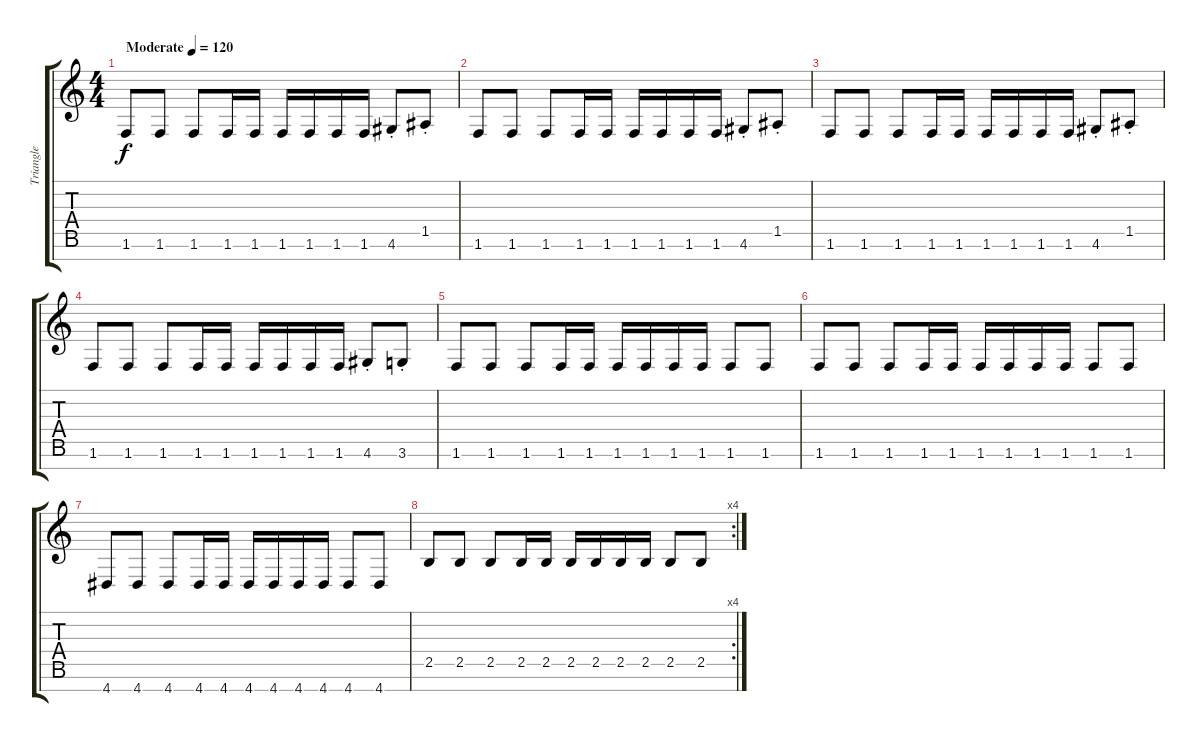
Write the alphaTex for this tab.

\track ("Triangle" "Triangle") {instrument electricbassfinger}
\staff {score tabs}
\tuning (E4 B3 G3 D3 A2 E2 B1) {hide}
\ts (4 4)
\tempo (120 "Moderate")
\clef g2
\ks c
1.6.8{dy f instrument electricbassfinger} 1.6.8 1.6.8 1.6.16 1.6.16 1.6.16 1.6.16 1.6.16 1.6.16 4.6{st}.8 1.5{st}.8 |
1.6.8 1.6.8 1.6.8 1.6.16 1.6.16 1.6.16 1.6.16 1.6.16 1.6.16 4.6{st}.8 1.5{st}.8 |
1.6.8 1.6.8 1.6.8 1.6.16 1.6.16 1.6.16 1.6.16 1.6.16 1.6.16 4.6{st}.8 1.5{st}.8 |
1.6.8 1.6.8 1.6.8 1.6.16 1.6.16 1.6.16 1.6.16 1.6.16 1.6.16 4.6{st}.8 3.6{st}.8 |
1.6.8 1.6.8 1.6.8 1.6.16 1.6.16 1.6.16 1.6.16 1.6.16 1.6.16 1.6.8 1.6.8 |
1.6.8 1.6.8 1.6.8 1.6.16 1.6.16 1.6.16 1.6.16 1.6.16 1.6.16 1.6.8 1.6.8 |
4.7.8 4.7.8 4.7.8 4.7.16 4.7.16 4.7.16 4.7.16 4.7.16 4.7.16 4.7.8 4.7.8 |
\rc 4
2.5.8 2.5.8 2.5.8 2.5.16 2.5.16 2.5.16 2.5.16 2.5.16 2.5.16 2.5.8 2.5.8
